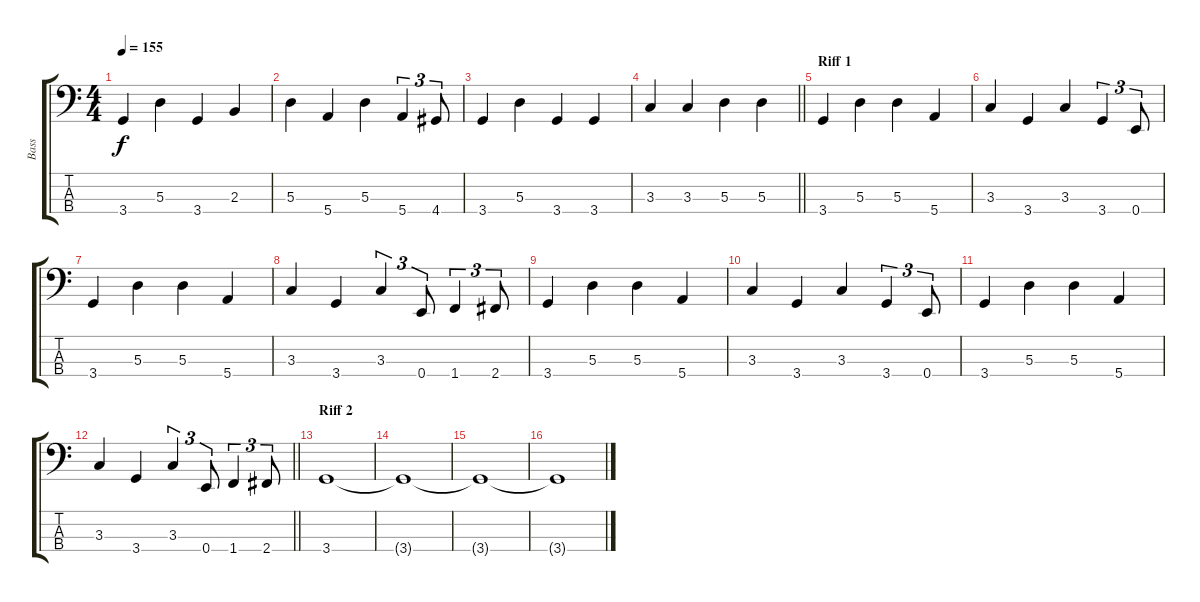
\track ("Bass" "Bass") {instrument electricbassfinger}
\staff {score tabs}
\tuning (G2 D2 A1 E1) {hide}
\ts (4 4)
\tempo 155
\clef f4
\ks c
3.4.4{dy f} 5.3.4 3.4.4 2.3.4 |
5.3.4 5.4.4 5.3.4 5.4.4{tu (3 2)} 4.4.8{tu (3 2)} |
3.4.4 5.3.4 3.4.4 3.4.4 |
\barLineRight lightlight
3.3.4 3.3.4 5.3.4 5.3.4 |
\section ("" "Riff 1")
3.4.4 5.3.4 5.3.4 5.4.4 |
3.3.4 3.4.4 3.3.4 3.4.4{tu (3 2)} 0.4.8{tu (3 2)} |
3.4.4 5.3.4 5.3.4 5.4.4 |
3.3.4 3.4.4 3.3.4{tu (3 2)} 0.4.8{tu (3 2)} 1.4.4{tu (3 2)} 2.4.8{tu (3 2)} |
3.4.4 5.3.4 5.3.4 5.4.4 |
3.3.4 3.4.4 3.3.4 3.4.4{tu (3 2)} 0.4.8{tu (3 2)} |
3.4.4 5.3.4 5.3.4 5.4.4 |
\barLineRight lightlight
3.3.4 3.4.4 3.3.4{tu (3 2)} 0.4.8{tu (3 2)} 1.4.4{tu (3 2)} 2.4.8{tu (3 2)} |
\section ("" "Riff 2")
3.4.1 |
3.4{t}.1 |
3.4{t}.1 |
3.4{t}.1
